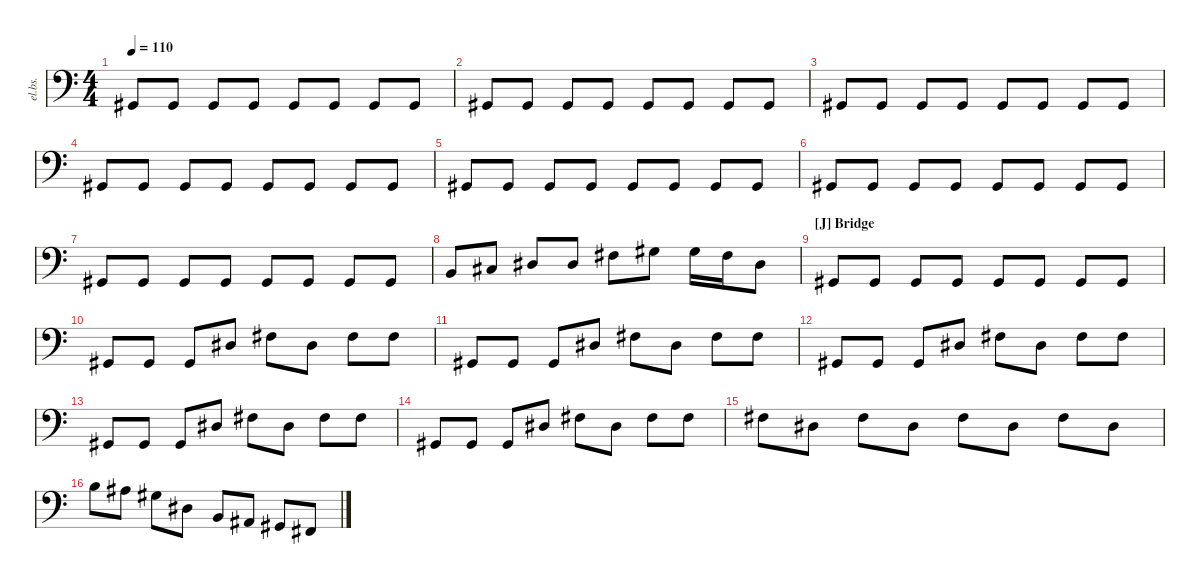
\defaultSystemsLayout 4
\hideDynamics
\bracketExtendMode nobrackets
\otherSystemsTrackNameOrientation horizontal
\track ("E.Bass" "el.bs.") {instrument electricbassfinger}
\staff {score}
\tuning (Gb2 Db2 Ab1 Eb1)
\ts (4 4)
\tempo 110
\clef f4
\ks aminor
0.3{acc #}.8{dy f beam Up} 0.3{acc #}.8{beam Up} 0.3{acc #}.8{beam Up} 0.3{acc #}.8{beam Up} 0.3{acc #}.8{beam Up} 0.3{acc #}.8{beam Up} 0.3{acc #}.8{beam Up} 0.3{acc #}.8{beam Up} |
0.3{acc #}.8{beam Up} 0.3{acc #}.8{beam Up} 0.3{acc #}.8{beam Up} 0.3{acc #}.8{beam Up} 0.3{acc #}.8{beam Up} 0.3{acc #}.8{beam Up} 0.3{acc #}.8{beam Up} 0.3{acc #}.8{beam Up} |
0.3{acc #}.8{beam Up} 0.3{acc #}.8{beam Up} 0.3{acc #}.8{beam Up} 0.3{acc #}.8{beam Up} 0.3{acc #}.8{beam Up} 0.3{acc #}.8{beam Up} 0.3{acc #}.8{beam Up} 0.3{acc #}.8{beam Up} |
0.3{acc #}.8{beam Up} 0.3{acc #}.8{beam Up} 0.3{acc #}.8{beam Up} 0.3{acc #}.8{beam Up} 0.3{acc #}.8{beam Up} 0.3{acc #}.8{beam Up} 0.3{acc #}.8{beam Up} 0.3{acc #}.8{beam Up} |
0.3{acc #}.8{beam Up} 0.3{acc #}.8{beam Up} 0.3{acc #}.8{beam Up} 0.3{acc #}.8{beam Up} 0.3{acc #}.8{beam Up} 0.3{acc #}.8{beam Up} 0.3{acc #}.8{beam Up} 0.3{acc #}.8{beam Up} |
0.3{acc #}.8{beam Up} 0.3{acc #}.8{beam Up} 0.3{acc #}.8{beam Up} 0.3{acc #}.8{beam Up} 0.3{acc #}.8{beam Up} 0.3{acc #}.8{beam Up} 0.3{acc #}.8{beam Up} 0.3{acc #}.8{beam Up} |
0.3{acc #}.8{beam Up} 0.3{acc #}.8{beam Up} 0.3{acc #}.8{beam Up} 0.3{acc #}.8{beam Up} 0.3{acc #}.8{beam Up} 0.3{acc #}.8{beam Up} 0.3{acc #}.8{beam Up} 0.3{acc #}.8{beam Up} |
3.3.8{beam Up} 5.3{acc #}.8{beam Up} 7.3{acc #}.8{beam Up} 7.3{acc #}.8{beam Up} 5.2{acc #}.8{beam Down} 7.2{acc #}.8{beam Down} 7.2{acc #}.16{beam Down} 5.2{acc #}.16{beam Down} 7.3{acc #}.8{beam Down} |
\section ("J" "Bridge")
0.3{acc #}.8{beam Up} 0.3{acc #}.8{beam Up} 0.3{acc #}.8{beam Up} 0.3{acc #}.8{beam Up} 0.3{acc #}.8{beam Up} 0.3{acc #}.8{beam Up} 0.3{acc #}.8{beam Up} 0.3{acc #}.8{beam Up} |
0.3{acc #}.8{beam Up} 0.3{acc #}.8{beam Up} 0.3{acc #}.8{beam Up} 7.3{acc #}.8{beam Up} 5.2{acc #}.8{beam Down} 7.3{acc #}.8{beam Down} 5.2{acc #}.8{beam Down} 5.2{acc #}.8{beam Down} |
0.3{acc #}.8{beam Up} 0.3{acc #}.8{beam Up} 0.3{acc #}.8{beam Up} 7.3{acc #}.8{beam Up} 5.2{acc #}.8{beam Down} 7.3{acc #}.8{beam Down} 5.2{acc #}.8{beam Down} 5.2{acc #}.8{beam Down} |
0.3{acc #}.8{beam Up} 0.3{acc #}.8{beam Up} 0.3{acc #}.8{beam Up} 7.3{acc #}.8{beam Up} 5.2{acc #}.8{beam Down} 7.3{acc #}.8{beam Down} 5.2{acc #}.8{beam Down} 5.2{acc #}.8{beam Down} |
0.3{acc #}.8{beam Up} 0.3{acc #}.8{beam Up} 0.3{acc #}.8{beam Up} 7.3{acc #}.8{beam Up} 5.2{acc #}.8{beam Down} 7.3{acc #}.8{beam Down} 5.2{acc #}.8{beam Down} 5.2{acc #}.8{beam Down} |
0.3{acc #}.8{beam Up} 0.3{acc #}.8{beam Up} 0.3{acc #}.8{beam Up} 7.3{acc #}.8{beam Up} 5.2{acc #}.8{beam Down} 7.3{acc #}.8{beam Down} 5.2{acc #}.8{beam Down} 5.2{acc #}.8{beam Down} |
5.2{acc #}.8{beam Down} 7.3{acc #}.8{beam Down} 5.2{acc #}.8{beam Down} 7.3{acc #}.8{beam Down} 5.2{acc #}.8{beam Down} 7.3{acc #}.8{beam Down} 5.2{acc #}.8{beam Down} 7.3{acc #}.8{beam Down} |
5.1.8{beam Down} 4.1{acc #}.8{beam Down} 7.2{acc #}.8{beam Down} 7.3{acc #}.8{beam Down} 3.3.8{beam Up} 2.3{acc #}.8{beam Up} 0.3{acc #}.8{beam Up} 3.4{acc #}.8{beam Up}
